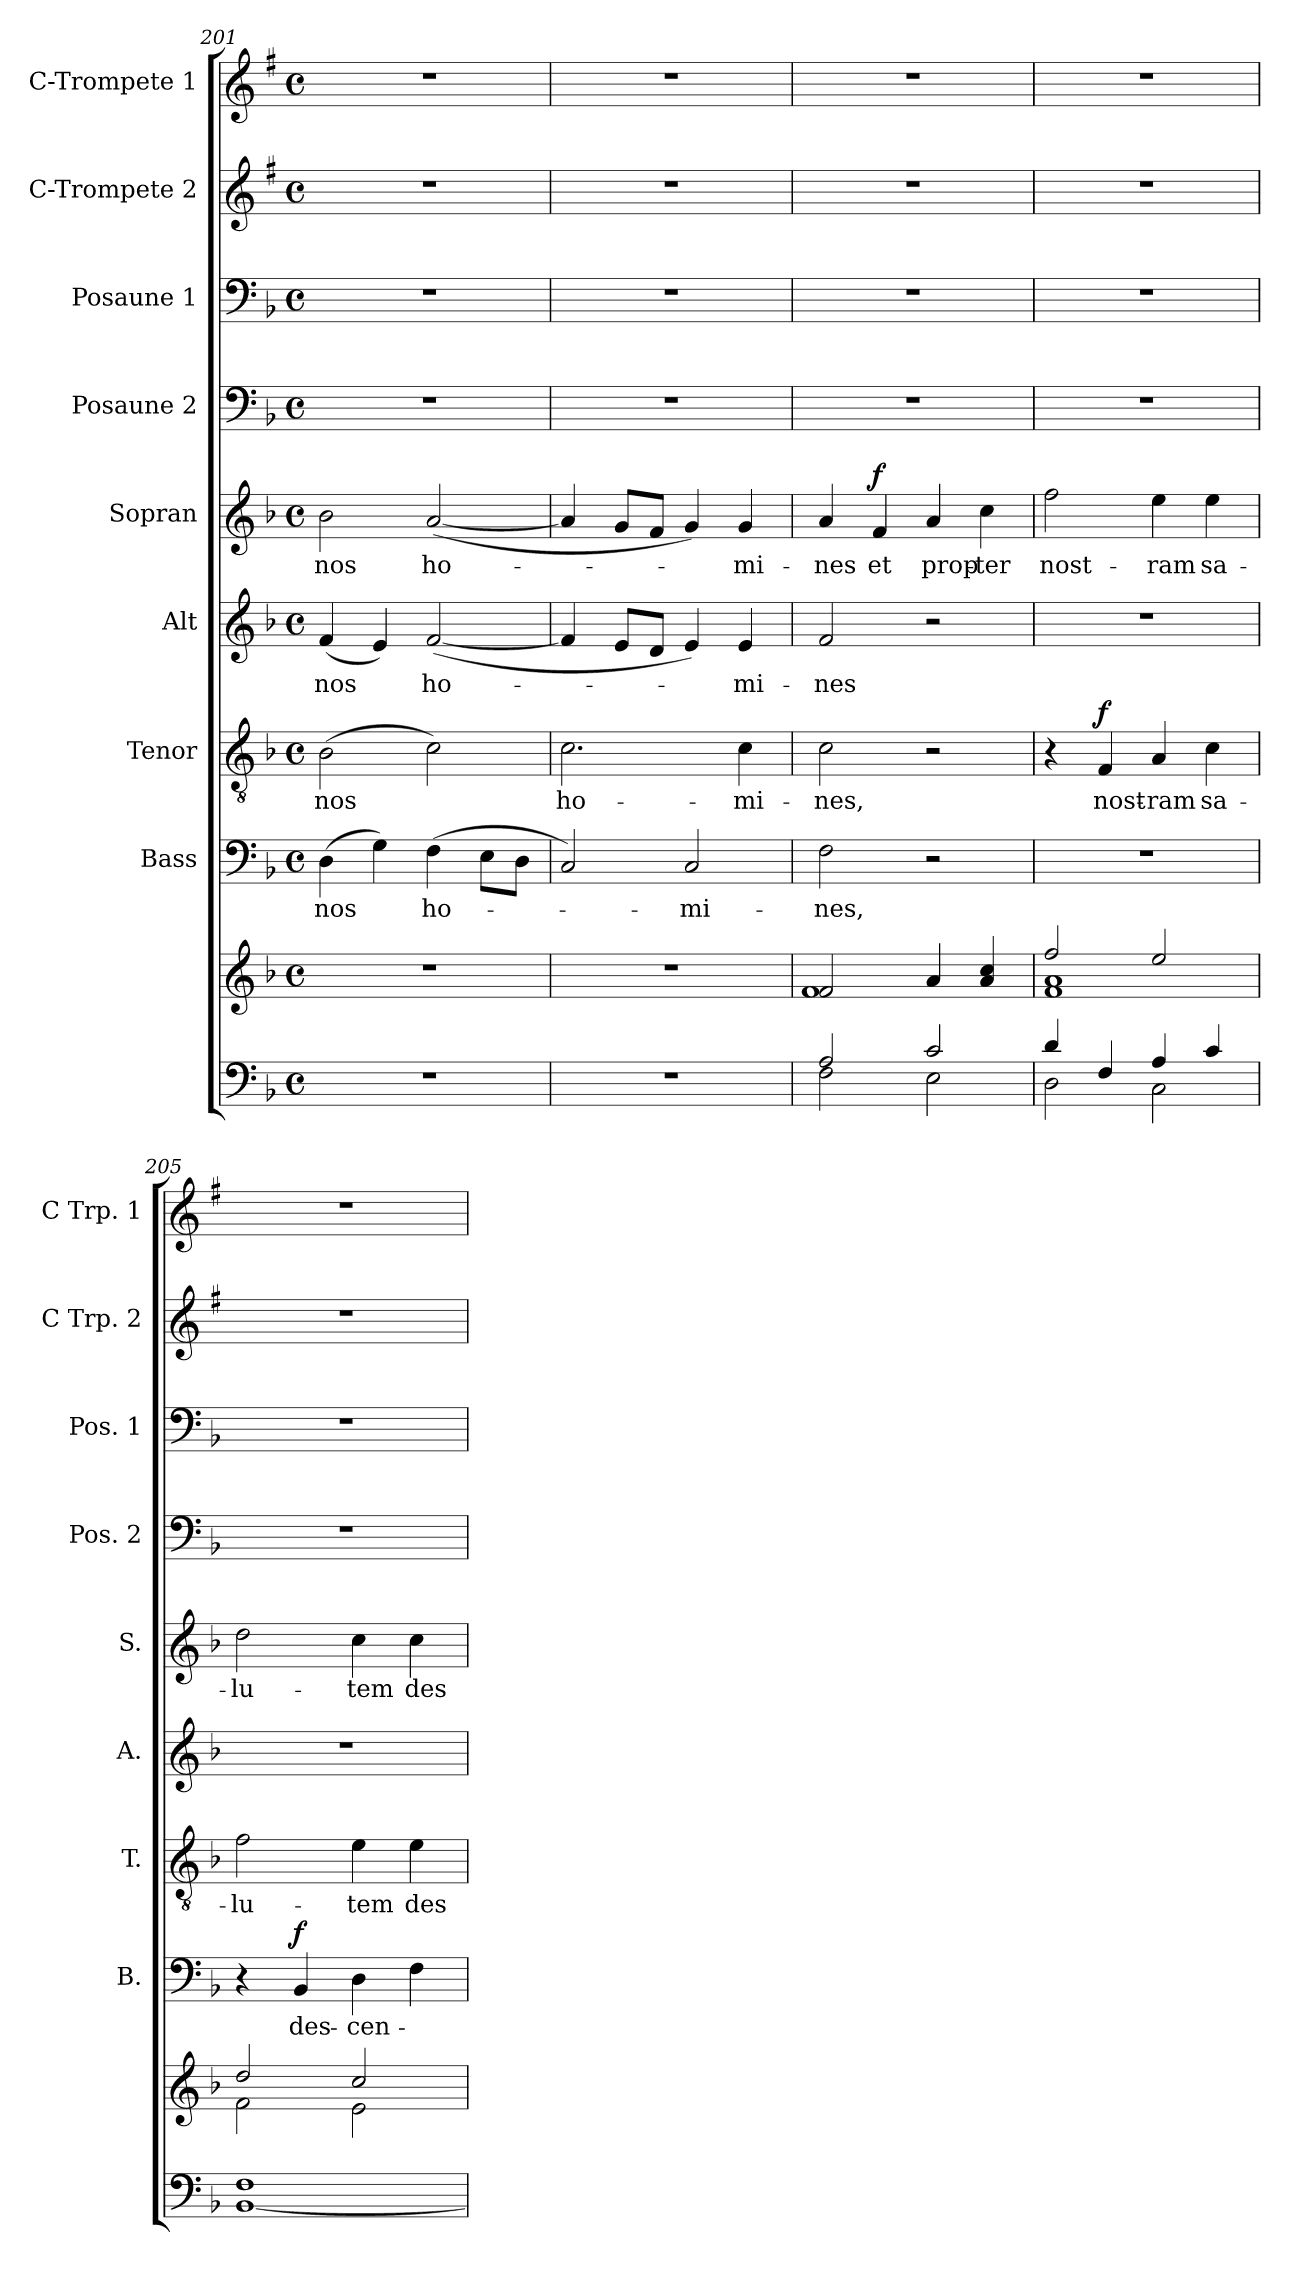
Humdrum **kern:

**kern	**kern	**kern	**text	**dynam	**kern	**text	**dynam	**kern	**text	**kern	**text	**dynam	**kern	**kern	**kern	**kern
*part9	*part9	*part8	*part8	*part8	*part7	*part7	*part7	*part6	*part6	*part5	*part5	*part5	*part4	*part3	*part2	*part1
*staff10	*staff9	*staff8	*staff8	*staff8	*staff7	*staff7	*staff7	*staff6	*staff6	*staff5	*staff5	*staff5	*staff4	*staff3	*staff2	*staff1
*	*	*I"Bass	*	*	*I"Tenor	*	*	*I"Alt	*	*I"Sopran	*	*	*I"Posaune 2	*I"Posaune 1	*I"C-Trompete 2	*I"C-Trompete 1
*	*	*I'B.	*	*	*I'T.	*	*	*I'A.	*	*I'S.	*	*	*I'Pos. 2	*I'Pos. 1	*I'C Trp. 2	*I'C Trp. 1
*clefF4	*clefG2	*clefF4	*	*	*clefGv2	*	*	*clefG2	*	*clefG2	*	*	*clefF4	*clefF4	*clefG2	*clefG2
*	*	*	*	*	*	*	*	*	*	*	*	*	*	*	*ITrd1c2	*ITrd1c2
*k[b-]	*k[b-]	*k[b-]	*	*	*k[b-]	*	*	*k[b-]	*	*k[b-]	*	*	*k[b-]	*k[b-]	*k[b-]	*k[b-]
*F:	*F:	*F:	*	*	*F:	*	*	*F:	*	*F:	*	*	*F:	*F:	*F:	*F:
*M4/4	*M4/4	*M4/4	*	*	*M4/4	*	*	*M4/4	*	*M4/4	*	*	*M4/4	*M4/4	*M4/4	*M4/4
*met(c)	*met(c)	*met(c)	*	*	*met(c)	*	*	*met(c)	*	*met(c)	*	*	*met(c)	*met(c)	*met(c)	*met(c)
=201	=201	=201	=201	=201	=201	=201	=201	=201	=201	=201	=201	=201	=201	=201	=201	=201
!	!	!	!LO:LY:b	!	!	!LO:LY:b	!	!	!LO:LY:b	!	!LO:LY:b	!	!	!	!	!
1r	1r	(>4D\	nos	.	(>2B-\	nos	.	(<4f/	nos	2b-\	nos	.	1r	1r	1r	1r
.	.	4G\)	.	.	.	.	.	4e/)	.	.	.	.	.	.	.	.
!	!	!	!LO:LY:b	!	!	!	!	!	!LO:LY:b	!	!LO:LY:b	!	!	!	!	!
.	.	(>4F\	ho-	.	2c\)	.	.	(<[2f/	ho-	(<[2a/	ho-	.	.	.	.	.
.	.	8E\L	.	.	.	.	.	.	.	.	.	.	.	.	.	.
.	.	8D\J	.	.	.	.	.	.	.	.	.	.	.	.	.	.
=202	=202	=202	=202	=202	=202	=202	=202	=202	=202	=202	=202	=202	=202	=202	=202	=202
!	!	!	!	!	!	!LO:LY:b	!	!	!	!	!	!	!	!	!	!
1r	1r	2C/)	.	.	2.c\	ho-	.	4f/]	.	4a/]	.	.	1r	1r	1r	1r
.	.	.	.	.	.	.	.	8e/L	.	8g/L	.	.	.	.	.	.
.	.	.	.	.	.	.	.	8d/J	.	8f/J	.	.	.	.	.	.
!	!	!	!LO:LY:b	!	!	!	!	!	!	!	!	!	!	!	!	!
.	.	2C/	-mi-	.	.	.	.	4e/)	.	4g/)	.	.	.	.	.	.
!	!	!	!	!	!	!LO:LY:b	!	!	!LO:LY:b	!	!LO:LY:b	!	!	!	!	!
.	.	.	.	.	4c\	-mi-	.	4e/	-mi-	4g/	-mi-	.	.	.	.	.
=203	=203	=203	=203	=203	=203	=203	=203	=203	=203	=203	=203	=203	=203	=203	=203	=203
*^	*^	*	*	*	*	*	*	*	*	*	*	*	*	*	*	*
!	!	!	!	!	!LO:LY:b	!	!	!LO:LY:b	!	!	!LO:LY:b	!	!LO:LY:b	!	!	!	!	!
2A/	2F\	2f/	1f	2F\	-nes,	.	2c\	-nes,	.	2f/	-nes	4a/	-nes	.	1r	1r	1r	1r
!	!	!	!	!	!	!	!	!	!	!	!	!	!LO:LY:b	!LO:DY:a	!	!	!	!
.	.	.	.	.	.	.	.	.	.	.	.	4f/	et	f	.	.	.	.
!	!	!	!	!	!	!	!	!	!	!	!	!	!LO:LY:b	!	!	!	!	!
2c/	2E\	4a/	.	2r	.	.	2r	.	.	2r	.	4a/	prop-	.	.	.	.	.
!	!	!	!	!	!	!	!	!	!	!	!	!	!LO:LY:b	!	!	!	!	!
.	.	4a/ 4cc/	.	.	.	.	.	.	.	.	.	4cc\	-ter	.	.	.	.	.
=204	=204	=204	=204	=204	=204	=204	=204	=204	=204	=204	=204	=204	=204	=204	=204	=204	=204	=204
!	!	!	!	!	!	!	!	!	!	!	!	!	!LO:LY:b	!	!	!	!	!
4d/	2D\	2ff/	1f 1a	1r	.	.	4r	.	.	1r	.	2ff\	nost-	.	1r	1r	1r	1r
!	!	!	!	!	!	!	!	!LO:LY:b	!LO:DY:a	!	!	!	!	!	!	!	!	!
4F/	.	.	.	.	.	.	4F/	nost-	f	.	.	.	.	.	.	.	.	.
!	!	!	!	!	!	!	!	!LO:LY:b	!	!	!	!	!LO:LY:b	!	!	!	!	!
4A/	2C\	2ee/	.	.	.	.	4A/	-ram	.	.	.	4ee\	-ram	.	.	.	.	.
!	!	!	!	!	!	!	!	!LO:LY:b	!	!	!	!	!LO:LY:b	!	!	!	!	!
4c/	.	.	.	.	.	.	4c\	sa-	.	.	.	4ee\	sa-	.	.	.	.	.
=205	=205	=205	=205	=205	=205	=205	=205	=205	=205	=205	=205	=205	=205	=205	=205	=205	=205	=205
!	!	!	!	!	!	!	!	!LO:LY:b	!	!	!	!	!LO:LY:b	!	!	!	!	!
1F	[<1BB-	2dd/	2f\	4r	.	.	2f\	-lu-	.	1r	.	2dd\	-lu-	.	1r	1r	1r	1r
!	!	!	!	!	!LO:LY:b	!LO:DY:a	!	!	!	!	!	!	!	!	!	!	!	!
.	.	.	.	4BB-/	des-	f	.	.	.	.	.	.	.	.	.	.	.	.
!	!	!	!	!	!LO:LY:b	!	!	!LO:LY:b	!	!	!	!	!LO:LY:b	!	!	!	!	!
.	.	2cc/	2e\	4D\	-cen-	.	4e\	-tem	.	.	.	4cc\	-tem	.	.	.	.	.
!	!	!	!	!	!	!	!	!LO:LY:b	!	!	!	!	!LO:LY:b	!	!	!	!	!
.	.	.	.	4F\	.	.	4e\	des-	.	.	.	4cc\	des-	.	.	.	.	.
*v	*v	*	*	*	*	*	*	*	*	*	*	*	*	*	*	*	*	*
*	*v	*v	*	*	*	*	*	*	*	*	*	*	*	*	*	*	*
=	=	=	=	=	=	=	=	=	=	=	=	=	=	=	=	=
*-	*-	*-	*-	*-	*-	*-	*-	*-	*-	*-	*-	*-	*-	*-	*-	*-
